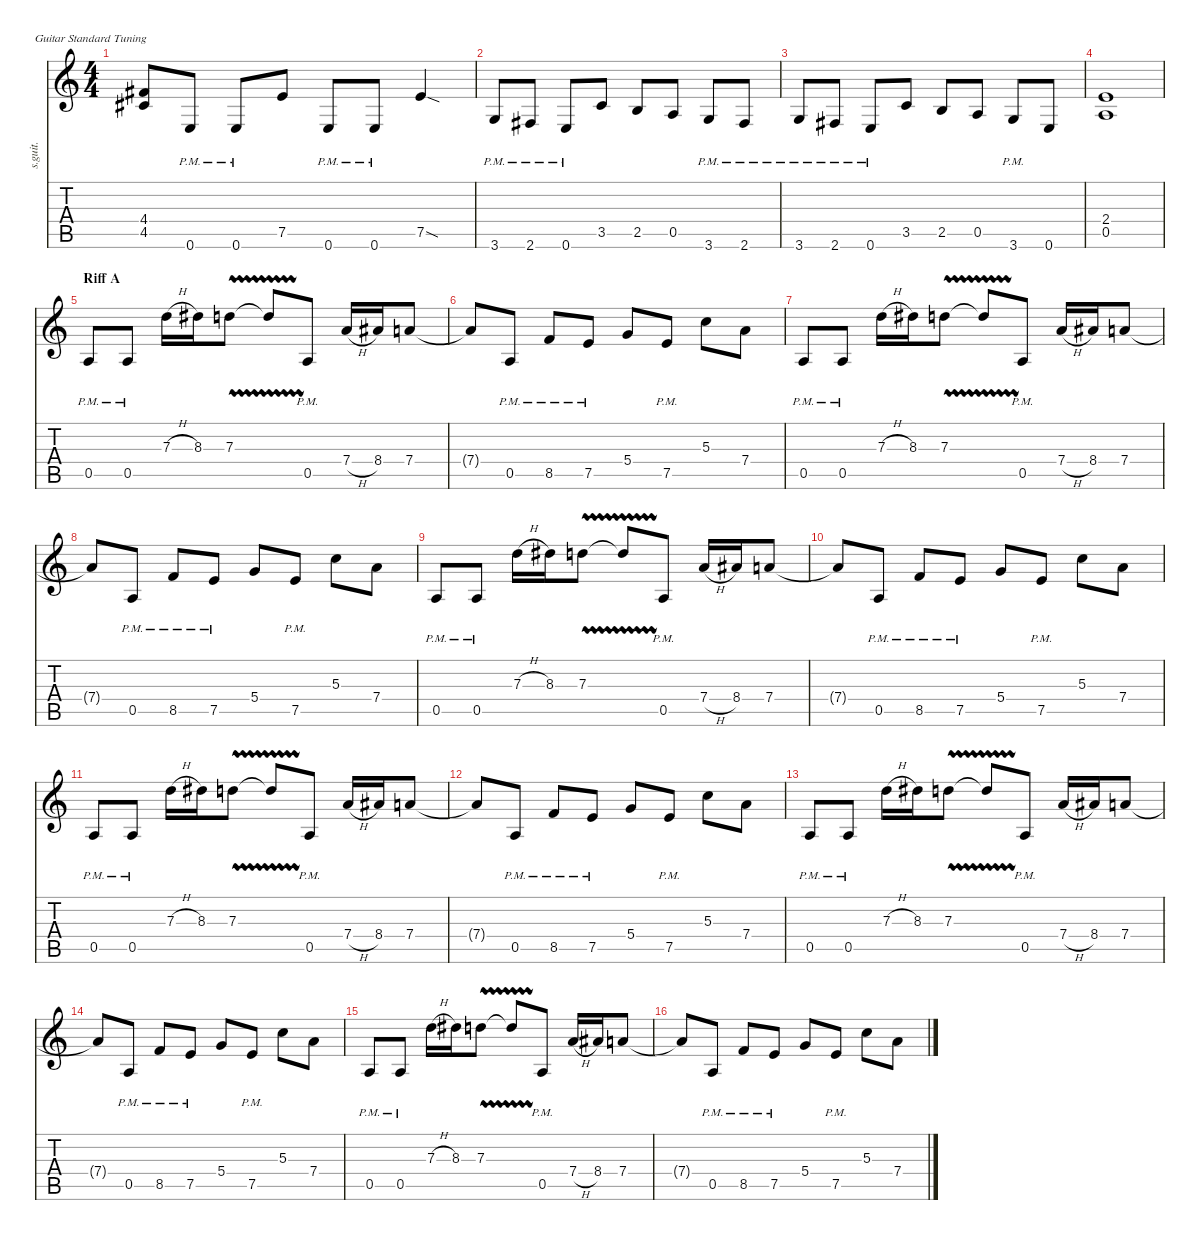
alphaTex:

\defaultSystemsLayout 4
\hideDynamics
\bracketExtendMode nobrackets
\track ("James Hetfield - Rhythm Guitar" "s.guit.") {instrument distortionguitar}
\staff {score tabs}
\tuning (E4 B3 G3 D3 A2 E2)
\ts (4 4)
\tempo (208 hide)
\clef g2
\ks c
(4.4{acc #} 4.5{acc #}).8{lyrics (0 "") lyrics (1 "") lyrics (2 "") lyrics (3 "") lyrics (4 "") dy f} 0.6{pm}.8{lyrics (0 "") lyrics (1 "") lyrics (2 "") lyrics (3 "") lyrics (4 "")} 0.6{pm}.8{lyrics (0 "") lyrics (1 "") lyrics (2 "") lyrics (3 "") lyrics (4 "")} 7.5.8{lyrics (0 "") lyrics (1 "") lyrics (2 "") lyrics (3 "") lyrics (4 "")} 0.6{pm}.8{lyrics (0 "") lyrics (1 "") lyrics (2 "") lyrics (3 "") lyrics (4 "")} 0.6{pm}.8{lyrics (0 "") lyrics (1 "") lyrics (2 "") lyrics (3 "") lyrics (4 "")} 7.5{sod}.4{lyrics (0 "") lyrics (1 "") lyrics (2 "") lyrics (3 "") lyrics (4 "")} |
3.6{pm}.8{lyrics (0 "") lyrics (1 "") lyrics (2 "") lyrics (3 "") lyrics (4 "")} 2.6{pm acc #}.8{lyrics (0 "") lyrics (1 "") lyrics (2 "") lyrics (3 "") lyrics (4 "")} 0.6{pm}.8{lyrics (0 "") lyrics (1 "") lyrics (2 "") lyrics (3 "") lyrics (4 "")} 3.5.8{lyrics (0 "") lyrics (1 "") lyrics (2 "") lyrics (3 "") lyrics (4 "")} 2.5.8{lyrics (0 "") lyrics (1 "") lyrics (2 "") lyrics (3 "") lyrics (4 "")} 0.5.8{lyrics (0 "") lyrics (1 "") lyrics (2 "") lyrics (3 "") lyrics (4 "")} 3.6{pm}.8{lyrics (0 "") lyrics (1 "") lyrics (2 "") lyrics (3 "") lyrics (4 "")} 2.6{pm acc #}.8{lyrics (0 "") lyrics (1 "") lyrics (2 "") lyrics (3 "") lyrics (4 "")} |
3.6{pm}.8{lyrics (0 "") lyrics (1 "") lyrics (2 "") lyrics (3 "") lyrics (4 "")} 2.6{pm acc #}.8{lyrics (0 "") lyrics (1 "") lyrics (2 "") lyrics (3 "") lyrics (4 "")} 0.6{pm}.8{lyrics (0 "") lyrics (1 "") lyrics (2 "") lyrics (3 "") lyrics (4 "")} 3.5.8{lyrics (0 "") lyrics (1 "") lyrics (2 "") lyrics (3 "") lyrics (4 "")} 2.5.8{lyrics (0 "") lyrics (1 "") lyrics (2 "") lyrics (3 "") lyrics (4 "")} 0.5.8{lyrics (0 "") lyrics (1 "") lyrics (2 "") lyrics (3 "") lyrics (4 "")} 3.6{pm}.8{lyrics (0 "") lyrics (1 "") lyrics (2 "") lyrics (3 "") lyrics (4 "")} 0.6.8{lyrics (0 "") lyrics (1 "") lyrics (2 "") lyrics (3 "") lyrics (4 "")} |
\tempo (140 hide)
(2.4 0.5).1{lyrics (0 "") lyrics (1 "") lyrics (2 "") lyrics (3 "") lyrics (4 "")} |
\section ("" "Riff A")
0.5{pm}.8{lyrics (0 "") lyrics (1 "") lyrics (2 "") lyrics (3 "") lyrics (4 "")} 0.5{pm}.8{lyrics (0 "") lyrics (1 "") lyrics (2 "") lyrics (3 "") lyrics (4 "")} 7.3{h}.16{lyrics (0 "") lyrics (1 "") lyrics (2 "") lyrics (3 "") lyrics (4 "")} 8.3{acc #}.16{lyrics (0 "") lyrics (1 "") lyrics (2 "") lyrics (3 "") lyrics (4 "")} 7.3{vw}.8{lyrics (0 "") lyrics (1 "") lyrics (2 "") lyrics (3 "") lyrics (4 "")} 7.3{t}.8{lyrics (0 "") lyrics (1 "") lyrics (2 "") lyrics (3 "") lyrics (4 "")} 0.5{pm}.8{lyrics (0 "") lyrics (1 "") lyrics (2 "") lyrics (3 "") lyrics (4 "")} 7.4{h}.16{lyrics (0 "") lyrics (1 "") lyrics (2 "") lyrics (3 "") lyrics (4 "")} 8.4{acc #}.16{lyrics (0 "") lyrics (1 "") lyrics (2 "") lyrics (3 "") lyrics (4 "")} 7.4.8{lyrics (0 "") lyrics (1 "") lyrics (2 "") lyrics (3 "") lyrics (4 "")} |
7.4{t}.8{lyrics (0 "") lyrics (1 "") lyrics (2 "") lyrics (3 "") lyrics (4 "")} 0.5{pm}.8{lyrics (0 "") lyrics (1 "") lyrics (2 "") lyrics (3 "") lyrics (4 "")} 8.5{pm}.8{lyrics (0 "") lyrics (1 "") lyrics (2 "") lyrics (3 "") lyrics (4 "")} 7.5{pm}.8{lyrics (0 "") lyrics (1 "") lyrics (2 "") lyrics (3 "") lyrics (4 "")} 5.4.8{lyrics (0 "") lyrics (1 "") lyrics (2 "") lyrics (3 "") lyrics (4 "")} 7.5{pm}.8{lyrics (0 "") lyrics (1 "") lyrics (2 "") lyrics (3 "") lyrics (4 "")} 5.3.8{lyrics (0 "") lyrics (1 "") lyrics (2 "") lyrics (3 "") lyrics (4 "")} 7.4.8{lyrics (0 "") lyrics (1 "") lyrics (2 "") lyrics (3 "") lyrics (4 "")} |
0.5{pm}.8{lyrics (0 "") lyrics (1 "") lyrics (2 "") lyrics (3 "") lyrics (4 "")} 0.5{pm}.8{lyrics (0 "") lyrics (1 "") lyrics (2 "") lyrics (3 "") lyrics (4 "")} 7.3{h}.16{lyrics (0 "") lyrics (1 "") lyrics (2 "") lyrics (3 "") lyrics (4 "")} 8.3{acc #}.16{lyrics (0 "") lyrics (1 "") lyrics (2 "") lyrics (3 "") lyrics (4 "")} 7.3{vw}.8{lyrics (0 "") lyrics (1 "") lyrics (2 "") lyrics (3 "") lyrics (4 "")} 7.3{t}.8{lyrics (0 "") lyrics (1 "") lyrics (2 "") lyrics (3 "") lyrics (4 "")} 0.5{pm}.8{lyrics (0 "") lyrics (1 "") lyrics (2 "") lyrics (3 "") lyrics (4 "")} 7.4{h}.16{lyrics (0 "") lyrics (1 "") lyrics (2 "") lyrics (3 "") lyrics (4 "")} 8.4{acc #}.16{lyrics (0 "") lyrics (1 "") lyrics (2 "") lyrics (3 "") lyrics (4 "")} 7.4.8{lyrics (0 "") lyrics (1 "") lyrics (2 "") lyrics (3 "") lyrics (4 "")} |
7.4{t}.8{lyrics (0 "") lyrics (1 "") lyrics (2 "") lyrics (3 "") lyrics (4 "")} 0.5{pm}.8{lyrics (0 "") lyrics (1 "") lyrics (2 "") lyrics (3 "") lyrics (4 "")} 8.5{pm}.8{lyrics (0 "") lyrics (1 "") lyrics (2 "") lyrics (3 "") lyrics (4 "")} 7.5{pm}.8{lyrics (0 "") lyrics (1 "") lyrics (2 "") lyrics (3 "") lyrics (4 "")} 5.4.8{lyrics (0 "") lyrics (1 "") lyrics (2 "") lyrics (3 "") lyrics (4 "")} 7.5{pm}.8{lyrics (0 "") lyrics (1 "") lyrics (2 "") lyrics (3 "") lyrics (4 "")} 5.3.8{lyrics (0 "") lyrics (1 "") lyrics (2 "") lyrics (3 "") lyrics (4 "")} 7.4.8{lyrics (0 "") lyrics (1 "") lyrics (2 "") lyrics (3 "") lyrics (4 "")} |
0.5{pm}.8{lyrics (0 "") lyrics (1 "") lyrics (2 "") lyrics (3 "") lyrics (4 "")} 0.5{pm}.8{lyrics (0 "") lyrics (1 "") lyrics (2 "") lyrics (3 "") lyrics (4 "")} 7.3{h}.16{lyrics (0 "") lyrics (1 "") lyrics (2 "") lyrics (3 "") lyrics (4 "")} 8.3{acc #}.16{lyrics (0 "") lyrics (1 "") lyrics (2 "") lyrics (3 "") lyrics (4 "")} 7.3{vw}.8{lyrics (0 "") lyrics (1 "") lyrics (2 "") lyrics (3 "") lyrics (4 "")} 7.3{t}.8{lyrics (0 "") lyrics (1 "") lyrics (2 "") lyrics (3 "") lyrics (4 "")} 0.5{pm}.8{lyrics (0 "") lyrics (1 "") lyrics (2 "") lyrics (3 "") lyrics (4 "")} 7.4{h}.16{lyrics (0 "") lyrics (1 "") lyrics (2 "") lyrics (3 "") lyrics (4 "")} 8.4{acc #}.16{lyrics (0 "") lyrics (1 "") lyrics (2 "") lyrics (3 "") lyrics (4 "")} 7.4.8{lyrics (0 "") lyrics (1 "") lyrics (2 "") lyrics (3 "") lyrics (4 "")} |
7.4{t}.8{lyrics (0 "") lyrics (1 "") lyrics (2 "") lyrics (3 "") lyrics (4 "")} 0.5{pm}.8{lyrics (0 "") lyrics (1 "") lyrics (2 "") lyrics (3 "") lyrics (4 "")} 8.5{pm}.8{lyrics (0 "") lyrics (1 "") lyrics (2 "") lyrics (3 "") lyrics (4 "")} 7.5{pm}.8{lyrics (0 "") lyrics (1 "") lyrics (2 "") lyrics (3 "") lyrics (4 "")} 5.4.8{lyrics (0 "") lyrics (1 "") lyrics (2 "") lyrics (3 "") lyrics (4 "")} 7.5{pm}.8{lyrics (0 "") lyrics (1 "") lyrics (2 "") lyrics (3 "") lyrics (4 "")} 5.3.8{lyrics (0 "") lyrics (1 "") lyrics (2 "") lyrics (3 "") lyrics (4 "")} 7.4.8{lyrics (0 "") lyrics (1 "") lyrics (2 "") lyrics (3 "") lyrics (4 "")} |
0.5{pm}.8{lyrics (0 "") lyrics (1 "") lyrics (2 "") lyrics (3 "") lyrics (4 "")} 0.5{pm}.8{lyrics (0 "") lyrics (1 "") lyrics (2 "") lyrics (3 "") lyrics (4 "")} 7.3{h}.16{lyrics (0 "") lyrics (1 "") lyrics (2 "") lyrics (3 "") lyrics (4 "")} 8.3{acc #}.16{lyrics (0 "") lyrics (1 "") lyrics (2 "") lyrics (3 "") lyrics (4 "")} 7.3{vw}.8{lyrics (0 "") lyrics (1 "") lyrics (2 "") lyrics (3 "") lyrics (4 "")} 7.3{t}.8{lyrics (0 "") lyrics (1 "") lyrics (2 "") lyrics (3 "") lyrics (4 "")} 0.5{pm}.8{lyrics (0 "") lyrics (1 "") lyrics (2 "") lyrics (3 "") lyrics (4 "")} 7.4{h}.16{lyrics (0 "") lyrics (1 "") lyrics (2 "") lyrics (3 "") lyrics (4 "")} 8.4{acc #}.16{lyrics (0 "") lyrics (1 "") lyrics (2 "") lyrics (3 "") lyrics (4 "")} 7.4.8{lyrics (0 "") lyrics (1 "") lyrics (2 "") lyrics (3 "") lyrics (4 "")} |
7.4{t}.8{lyrics (0 "") lyrics (1 "") lyrics (2 "") lyrics (3 "") lyrics (4 "")} 0.5{pm}.8{lyrics (0 "") lyrics (1 "") lyrics (2 "") lyrics (3 "") lyrics (4 "")} 8.5{pm}.8{lyrics (0 "") lyrics (1 "") lyrics (2 "") lyrics (3 "") lyrics (4 "")} 7.5{pm}.8{lyrics (0 "") lyrics (1 "") lyrics (2 "") lyrics (3 "") lyrics (4 "")} 5.4.8{lyrics (0 "") lyrics (1 "") lyrics (2 "") lyrics (3 "") lyrics (4 "")} 7.5{pm}.8{lyrics (0 "") lyrics (1 "") lyrics (2 "") lyrics (3 "") lyrics (4 "")} 5.3.8{lyrics (0 "") lyrics (1 "") lyrics (2 "") lyrics (3 "") lyrics (4 "")} 7.4.8{lyrics (0 "") lyrics (1 "") lyrics (2 "") lyrics (3 "") lyrics (4 "")} |
0.5{pm}.8{lyrics (0 "") lyrics (1 "") lyrics (2 "") lyrics (3 "") lyrics (4 "")} 0.5{pm}.8{lyrics (0 "") lyrics (1 "") lyrics (2 "") lyrics (3 "") lyrics (4 "")} 7.3{h}.16{lyrics (0 "") lyrics (1 "") lyrics (2 "") lyrics (3 "") lyrics (4 "")} 8.3{acc #}.16{lyrics (0 "") lyrics (1 "") lyrics (2 "") lyrics (3 "") lyrics (4 "")} 7.3{vw}.8{lyrics (0 "") lyrics (1 "") lyrics (2 "") lyrics (3 "") lyrics (4 "")} 7.3{t}.8{lyrics (0 "") lyrics (1 "") lyrics (2 "") lyrics (3 "") lyrics (4 "")} 0.5{pm}.8{lyrics (0 "") lyrics (1 "") lyrics (2 "") lyrics (3 "") lyrics (4 "")} 7.4{h}.16{lyrics (0 "") lyrics (1 "") lyrics (2 "") lyrics (3 "") lyrics (4 "")} 8.4{acc #}.16{lyrics (0 "") lyrics (1 "") lyrics (2 "") lyrics (3 "") lyrics (4 "")} 7.4.8{lyrics (0 "") lyrics (1 "") lyrics (2 "") lyrics (3 "") lyrics (4 "")} |
7.4{t}.8{lyrics (0 "") lyrics (1 "") lyrics (2 "") lyrics (3 "") lyrics (4 "")} 0.5{pm}.8{lyrics (0 "") lyrics (1 "") lyrics (2 "") lyrics (3 "") lyrics (4 "")} 8.5{pm}.8{lyrics (0 "") lyrics (1 "") lyrics (2 "") lyrics (3 "") lyrics (4 "")} 7.5{pm}.8{lyrics (0 "") lyrics (1 "") lyrics (2 "") lyrics (3 "") lyrics (4 "")} 5.4.8{lyrics (0 "") lyrics (1 "") lyrics (2 "") lyrics (3 "") lyrics (4 "")} 7.5{pm}.8{lyrics (0 "") lyrics (1 "") lyrics (2 "") lyrics (3 "") lyrics (4 "")} 5.3.8{lyrics (0 "") lyrics (1 "") lyrics (2 "") lyrics (3 "") lyrics (4 "")} 7.4.8{lyrics (0 "") lyrics (1 "") lyrics (2 "") lyrics (3 "") lyrics (4 "")} |
0.5{pm}.8{lyrics (0 "") lyrics (1 "") lyrics (2 "") lyrics (3 "") lyrics (4 "")} 0.5{pm}.8{lyrics (0 "") lyrics (1 "") lyrics (2 "") lyrics (3 "") lyrics (4 "")} 7.3{h}.16{lyrics (0 "") lyrics (1 "") lyrics (2 "") lyrics (3 "") lyrics (4 "")} 8.3{acc #}.16{lyrics (0 "") lyrics (1 "") lyrics (2 "") lyrics (3 "") lyrics (4 "")} 7.3{vw}.8{lyrics (0 "") lyrics (1 "") lyrics (2 "") lyrics (3 "") lyrics (4 "")} 7.3{t}.8{lyrics (0 "") lyrics (1 "") lyrics (2 "") lyrics (3 "") lyrics (4 "")} 0.5{pm}.8{lyrics (0 "") lyrics (1 "") lyrics (2 "") lyrics (3 "") lyrics (4 "")} 7.4{h}.16{lyrics (0 "") lyrics (1 "") lyrics (2 "") lyrics (3 "") lyrics (4 "")} 8.4{acc #}.16{lyrics (0 "") lyrics (1 "") lyrics (2 "") lyrics (3 "") lyrics (4 "")} 7.4.8{lyrics (0 "") lyrics (1 "") lyrics (2 "") lyrics (3 "") lyrics (4 "")} |
7.4{t}.8{lyrics (0 "") lyrics (1 "") lyrics (2 "") lyrics (3 "") lyrics (4 "")} 0.5{pm}.8{lyrics (0 "") lyrics (1 "") lyrics (2 "") lyrics (3 "") lyrics (4 "")} 8.5{pm}.8{lyrics (0 "") lyrics (1 "") lyrics (2 "") lyrics (3 "") lyrics (4 "")} 7.5{pm}.8{lyrics (0 "") lyrics (1 "") lyrics (2 "") lyrics (3 "") lyrics (4 "")} 5.4.8{lyrics (0 "") lyrics (1 "") lyrics (2 "") lyrics (3 "") lyrics (4 "")} 7.5{pm}.8{lyrics (0 "") lyrics (1 "") lyrics (2 "") lyrics (3 "") lyrics (4 "")} 5.3.8{lyrics (0 "") lyrics (1 "") lyrics (2 "") lyrics (3 "") lyrics (4 "")} 7.4.8{lyrics (0 "") lyrics (1 "") lyrics (2 "") lyrics (3 "") lyrics (4 "")}
